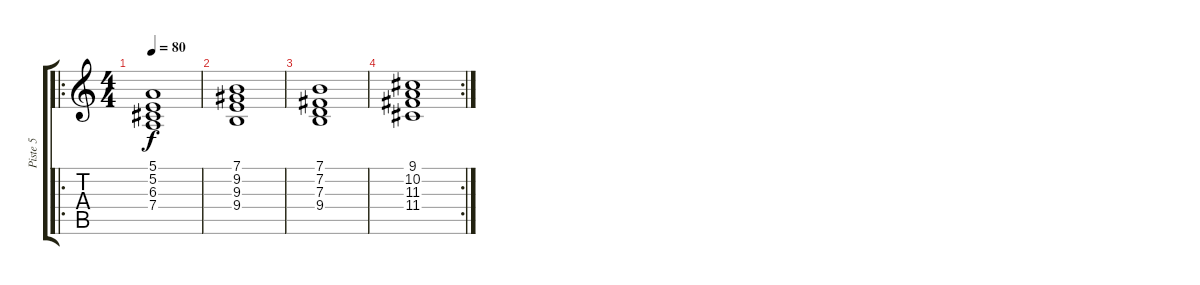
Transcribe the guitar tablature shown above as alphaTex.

\track ("Piste 5" "Piste 5") {instrument choiraahs}
\staff {score tabs}
\tuning (E4 B3 G3 D3 A2 E2) {hide}
\ro
\ts (4 4)
\tempo 80
\clef g2
\ks c
(5.1 5.2 6.3 7.4).1{dy f} |
(7.1 9.2 9.3 9.4).1 |
(7.1 7.2 7.3 9.4).1 |
\rc 2
(9.1 10.2 11.3 11.4).1
